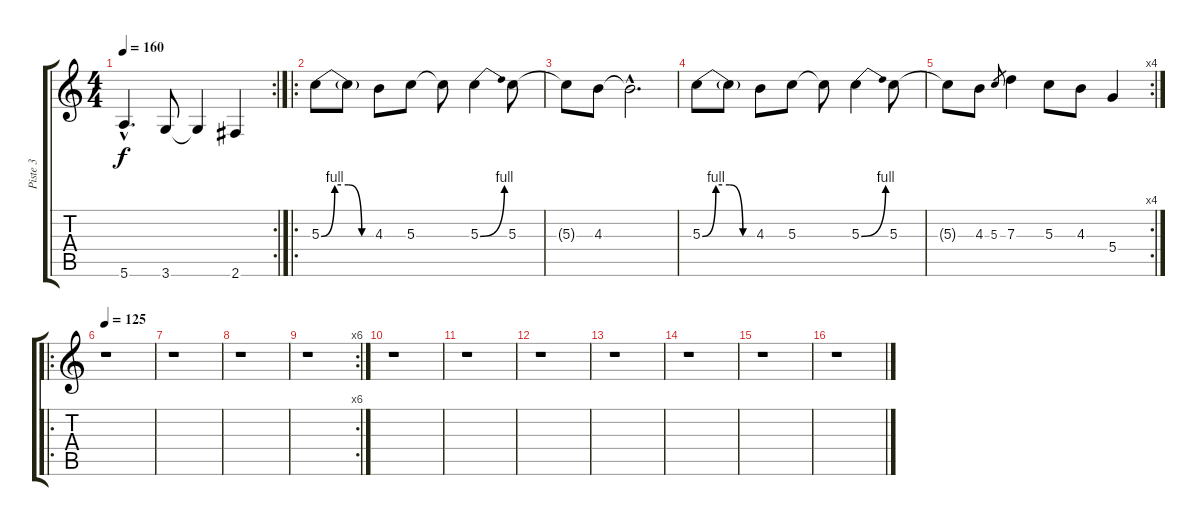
\track ("Piste 3" "Piste 3") {instrument distortionguitar}
\staff {score tabs}
\tuning (E4 B3 G3 D3 A2 E2) {hide}
\rc 2
\ts (4 4)
\tempo 160
\clef g2
\ks c
5.6{hac}.4{d dy f} 3.6.8 3.6{t}.4 2.6.4 |
\ro
5.3{be (custom 0 0 15 4 30 4 45 0 60 0)}.8 5.3{t}.8 4.3.8 5.3.8 5.3{t}.8 5.3{be (bend 0 0 60 4)}.4 5.3.8 |
5.3{t}.8 4.3.8 4.3{hac t}.2{d} |
5.3{be (custom 0 0 15 4 30 4 45 0 60 0)}.8 5.3{t}.8 4.3.8 5.3.8 5.3{t}.8 5.3{be (bend 0 0 60 4)}.4 5.3.8 |
\rc 4
5.3{t}.8 4.3.8 5.3.8{gr} 7.3.4 5.3.8 4.3.8 5.4.4 |
\ro
\tempo 125
r.1 |
r.1 |
r.1 |
\rc 6
r.1 |
r.1 |
r.1 |
r.1 |
r.1 |
r.1 |
r.1 |
r.1
